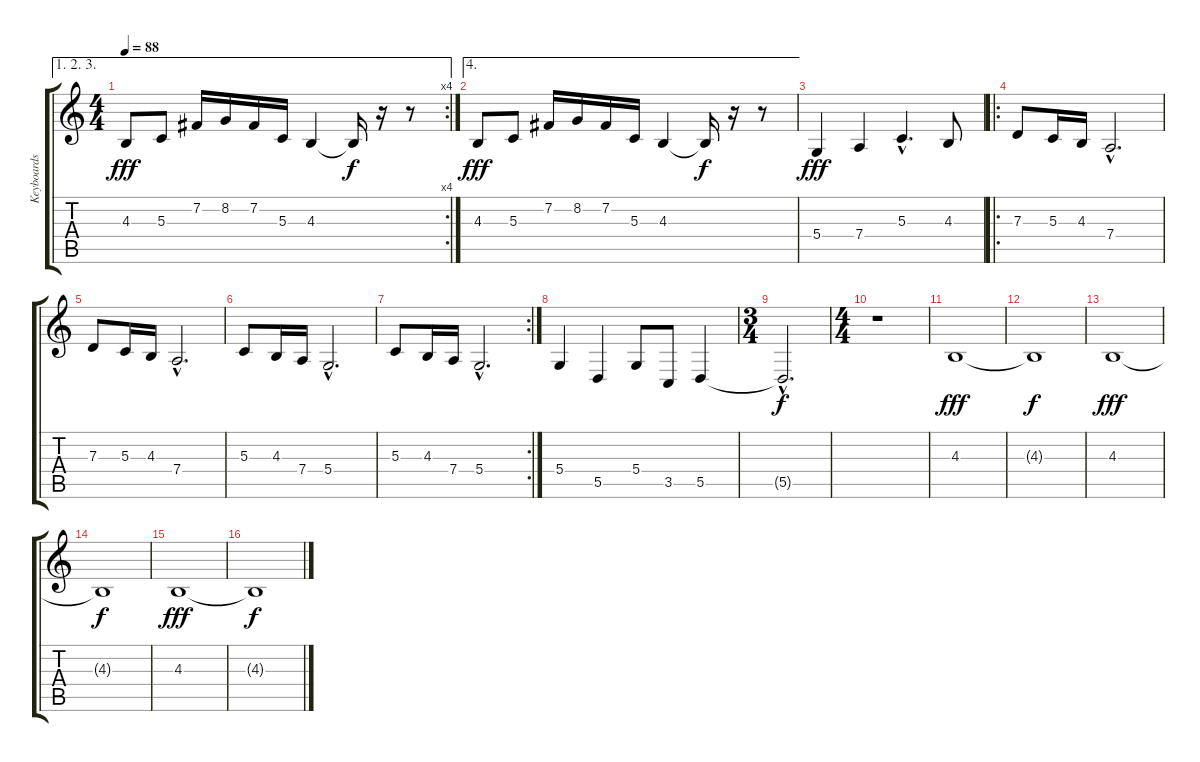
\track ("Keyboards" "Keyboards") {instrument choiraahs}
\staff {score tabs}
\tuning (E4 B3 G3 D3 A2 E2) {hide}
\ae (1 2 3)
\rc 4
\ts (4 4)
\tempo 88
\clef g2
\ks c
4.3.8{dy fff} 5.3.8 7.2.16 8.2.16 7.2.16 5.3.16 4.3.4 4.3{t}.16{dy f} r.16 r.8 |
\ae 4
4.3.8{dy fff} 5.3.8 7.2.16 8.2.16 7.2.16 5.3.16 4.3.4 4.3{t}.16{dy f} r.16 r.8 |
5.4.4{dy fff} 7.4.4 5.3{hac}.4{d} 4.3.8 |
\ro
7.3.8 5.3.16 4.3.16 7.4{hac}.2{d} |
7.3.8 5.3.16 4.3.16 7.4{hac}.2{d} |
5.3.8 4.3.16 7.4.16 5.4{hac}.2{d} |
\rc 2
5.3.8 4.3.16 7.4.16 5.4{hac}.2{d} |
5.4.4 5.5.4 5.4.8 3.5.8 5.5.4 |
\ts (3 4)
5.5{hac t}.2{d dy f} |
\ts (4 4)
r.1 |
4.3.1{dy fff} |
4.3{t}.1{dy f} |
4.3.1{dy fff} |
4.3{t}.1{dy f} |
4.3.1{dy fff} |
4.3{t}.1{dy f}
